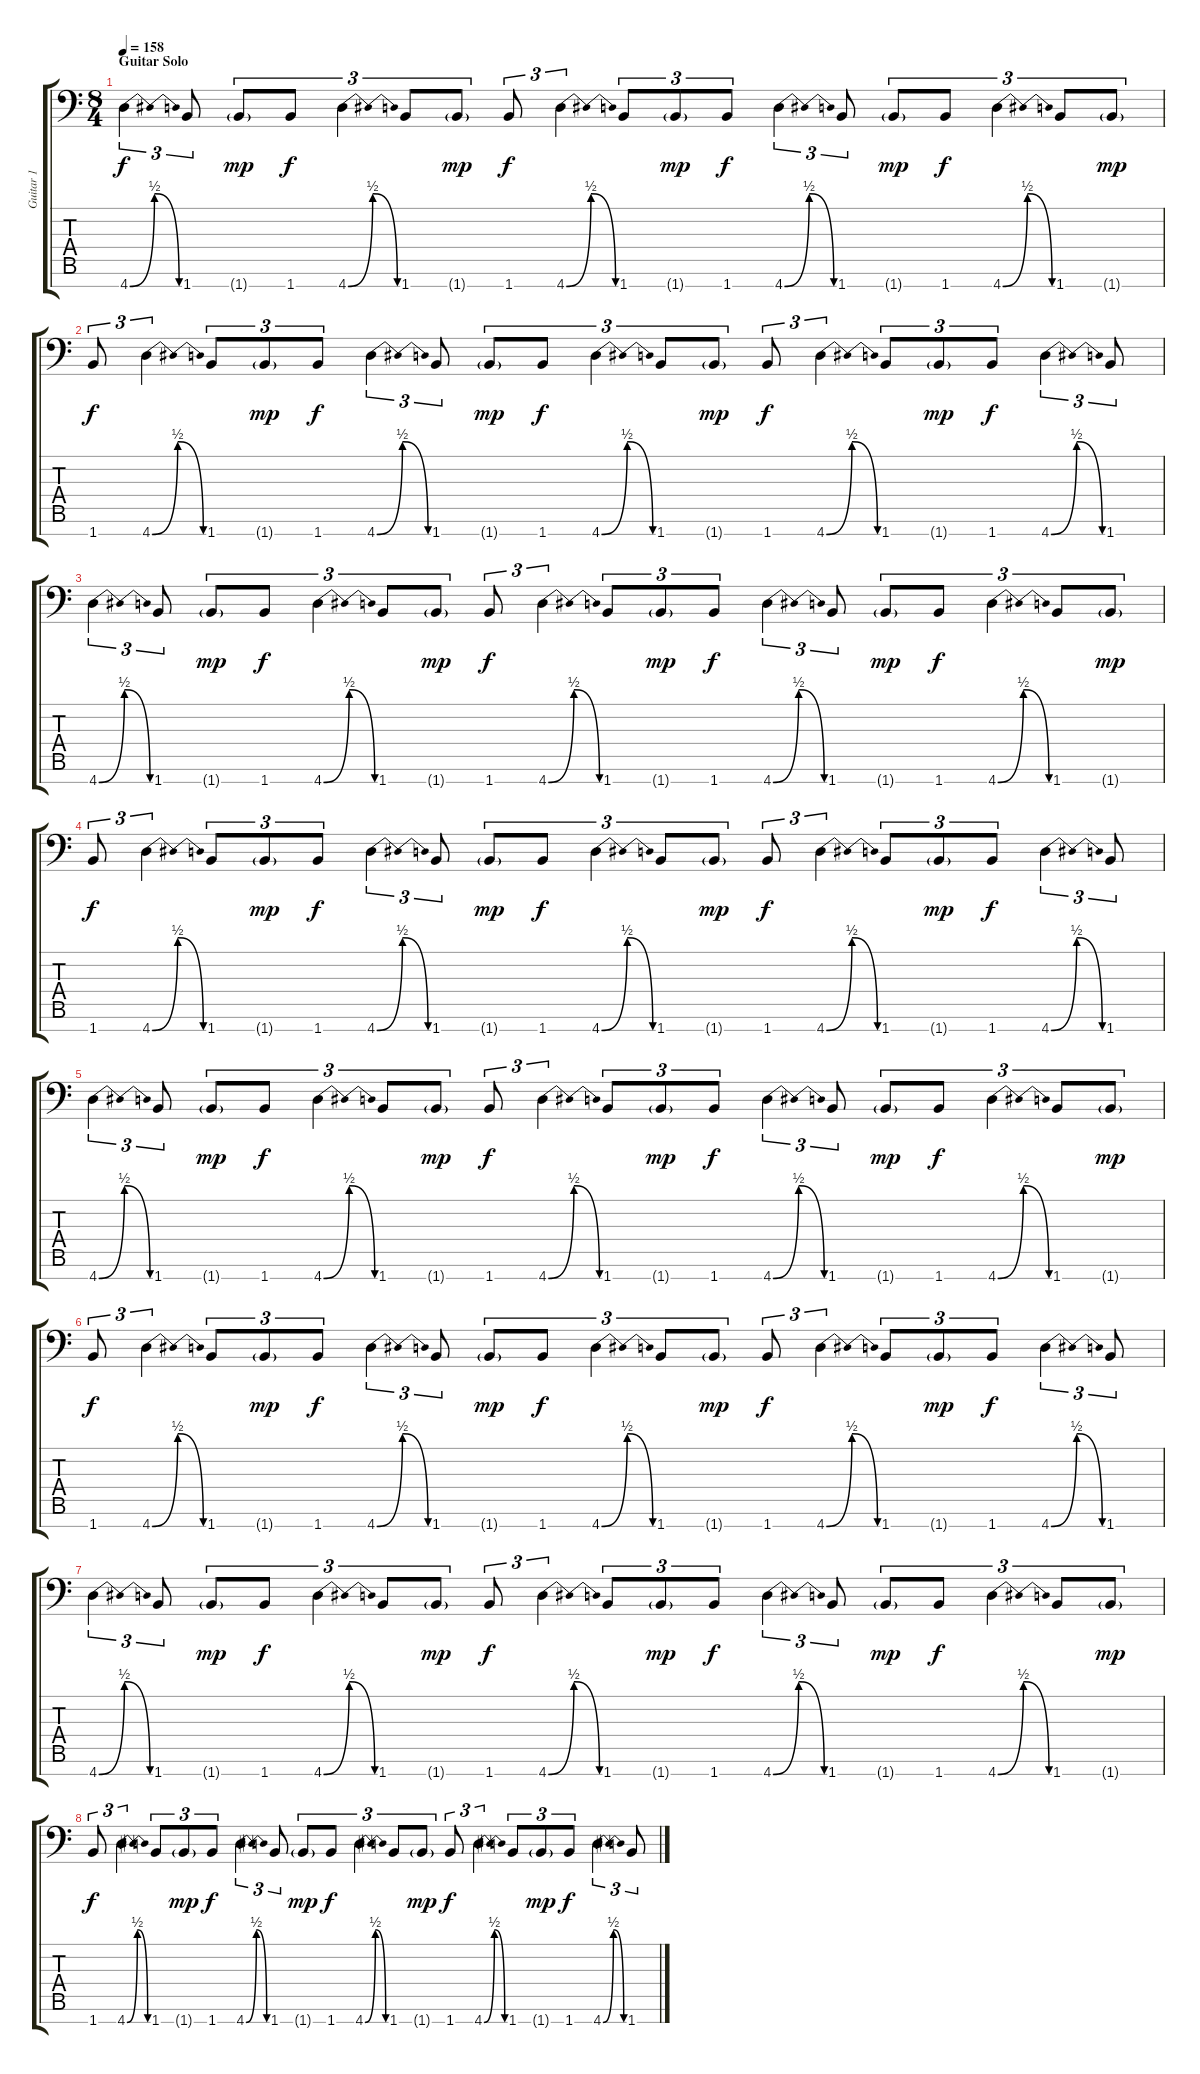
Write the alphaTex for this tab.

\track ("Guitar 1" "Guitar 1") {instrument acousticguitarsteel}
\staff {score tabs}
\tuning (Eb4 Bb3 Gb3 Db3 Ab2 Eb2 Bb1) {hide}
\ts (8 4)
\section ("" "Guitar Solo")
\tempo 158
\clef f4
\ks c
4.7{be (bendrelease 0 0 30 2 30 2 60 0)}.4{tu (3 2) dy f} 1.7.8{tu (3 2)} 1.7{g}.8{tu (3 2) dy mp} 1.7.8{tu (3 2) dy f} 4.7{be (bendrelease 0 0 30 2 30 2 60 0)}.4{tu (3 2)} 1.7.8{tu (3 2)} 1.7{g}.8{tu (3 2) dy mp} 1.7.8{tu (3 2) dy f} 4.7{be (bendrelease 0 0 30 2 30 2 60 0)}.4{tu (3 2)} 1.7.8{tu (3 2)} 1.7{g}.8{tu (3 2) dy mp} 1.7.8{tu (3 2) dy f} 4.7{be (bendrelease 0 0 30 2 30 2 60 0)}.4{tu (3 2)} 1.7.8{tu (3 2)} 1.7{g}.8{tu (3 2) dy mp} 1.7.8{tu (3 2) dy f} 4.7{be (bendrelease 0 0 30 2 30 2 60 0)}.4{tu (3 2)} 1.7.8{tu (3 2)} 1.7{g}.8{tu (3 2) dy mp} |
1.7.8{tu (3 2) dy f} 4.7{be (bendrelease 0 0 30 2 30 2 60 0)}.4{tu (3 2)} 1.7.8{tu (3 2)} 1.7{g}.8{tu (3 2) dy mp} 1.7.8{tu (3 2) dy f} 4.7{be (bendrelease 0 0 30 2 30 2 60 0)}.4{tu (3 2)} 1.7.8{tu (3 2)} 1.7{g}.8{tu (3 2) dy mp} 1.7.8{tu (3 2) dy f} 4.7{be (bendrelease 0 0 30 2 30 2 60 0)}.4{tu (3 2)} 1.7.8{tu (3 2)} 1.7{g}.8{tu (3 2) dy mp} 1.7.8{tu (3 2) dy f} 4.7{be (bendrelease 0 0 30 2 30 2 60 0)}.4{tu (3 2)} 1.7.8{tu (3 2)} 1.7{g}.8{tu (3 2) dy mp} 1.7.8{tu (3 2) dy f} 4.7{be (bendrelease 0 0 30 2 30 2 60 0)}.4{tu (3 2)} 1.7.8{tu (3 2)} |
4.7{be (bendrelease 0 0 30 2 30 2 60 0)}.4{tu (3 2)} 1.7.8{tu (3 2)} 1.7{g}.8{tu (3 2) dy mp} 1.7.8{tu (3 2) dy f} 4.7{be (bendrelease 0 0 30 2 30 2 60 0)}.4{tu (3 2)} 1.7.8{tu (3 2)} 1.7{g}.8{tu (3 2) dy mp} 1.7.8{tu (3 2) dy f} 4.7{be (bendrelease 0 0 30 2 30 2 60 0)}.4{tu (3 2)} 1.7.8{tu (3 2)} 1.7{g}.8{tu (3 2) dy mp} 1.7.8{tu (3 2) dy f} 4.7{be (bendrelease 0 0 30 2 30 2 60 0)}.4{tu (3 2)} 1.7.8{tu (3 2)} 1.7{g}.8{tu (3 2) dy mp} 1.7.8{tu (3 2) dy f} 4.7{be (bendrelease 0 0 30 2 30 2 60 0)}.4{tu (3 2)} 1.7.8{tu (3 2)} 1.7{g}.8{tu (3 2) dy mp} |
1.7.8{tu (3 2) dy f} 4.7{be (bendrelease 0 0 30 2 30 2 60 0)}.4{tu (3 2)} 1.7.8{tu (3 2)} 1.7{g}.8{tu (3 2) dy mp} 1.7.8{tu (3 2) dy f} 4.7{be (bendrelease 0 0 30 2 30 2 60 0)}.4{tu (3 2)} 1.7.8{tu (3 2)} 1.7{g}.8{tu (3 2) dy mp} 1.7.8{tu (3 2) dy f} 4.7{be (bendrelease 0 0 30 2 30 2 60 0)}.4{tu (3 2)} 1.7.8{tu (3 2)} 1.7{g}.8{tu (3 2) dy mp} 1.7.8{tu (3 2) dy f} 4.7{be (bendrelease 0 0 30 2 30 2 60 0)}.4{tu (3 2)} 1.7.8{tu (3 2)} 1.7{g}.8{tu (3 2) dy mp} 1.7.8{tu (3 2) dy f} 4.7{be (bendrelease 0 0 30 2 30 2 60 0)}.4{tu (3 2)} 1.7.8{tu (3 2)} |
4.7{be (bendrelease 0 0 30 2 30 2 60 0)}.4{tu (3 2)} 1.7.8{tu (3 2)} 1.7{g}.8{tu (3 2) dy mp} 1.7.8{tu (3 2) dy f} 4.7{be (bendrelease 0 0 30 2 30 2 60 0)}.4{tu (3 2)} 1.7.8{tu (3 2)} 1.7{g}.8{tu (3 2) dy mp} 1.7.8{tu (3 2) dy f} 4.7{be (bendrelease 0 0 30 2 30 2 60 0)}.4{tu (3 2)} 1.7.8{tu (3 2)} 1.7{g}.8{tu (3 2) dy mp} 1.7.8{tu (3 2) dy f} 4.7{be (bendrelease 0 0 30 2 30 2 60 0)}.4{tu (3 2)} 1.7.8{tu (3 2)} 1.7{g}.8{tu (3 2) dy mp} 1.7.8{tu (3 2) dy f} 4.7{be (bendrelease 0 0 30 2 30 2 60 0)}.4{tu (3 2)} 1.7.8{tu (3 2)} 1.7{g}.8{tu (3 2) dy mp} |
1.7.8{tu (3 2) dy f} 4.7{be (bendrelease 0 0 30 2 30 2 60 0)}.4{tu (3 2)} 1.7.8{tu (3 2)} 1.7{g}.8{tu (3 2) dy mp} 1.7.8{tu (3 2) dy f} 4.7{be (bendrelease 0 0 30 2 30 2 60 0)}.4{tu (3 2)} 1.7.8{tu (3 2)} 1.7{g}.8{tu (3 2) dy mp} 1.7.8{tu (3 2) dy f} 4.7{be (bendrelease 0 0 30 2 30 2 60 0)}.4{tu (3 2)} 1.7.8{tu (3 2)} 1.7{g}.8{tu (3 2) dy mp} 1.7.8{tu (3 2) dy f} 4.7{be (bendrelease 0 0 30 2 30 2 60 0)}.4{tu (3 2)} 1.7.8{tu (3 2)} 1.7{g}.8{tu (3 2) dy mp} 1.7.8{tu (3 2) dy f} 4.7{be (bendrelease 0 0 30 2 30 2 60 0)}.4{tu (3 2)} 1.7.8{tu (3 2)} |
4.7{be (bendrelease 0 0 30 2 30 2 60 0)}.4{tu (3 2)} 1.7.8{tu (3 2)} 1.7{g}.8{tu (3 2) dy mp} 1.7.8{tu (3 2) dy f} 4.7{be (bendrelease 0 0 30 2 30 2 60 0)}.4{tu (3 2)} 1.7.8{tu (3 2)} 1.7{g}.8{tu (3 2) dy mp} 1.7.8{tu (3 2) dy f} 4.7{be (bendrelease 0 0 30 2 30 2 60 0)}.4{tu (3 2)} 1.7.8{tu (3 2)} 1.7{g}.8{tu (3 2) dy mp} 1.7.8{tu (3 2) dy f} 4.7{be (bendrelease 0 0 30 2 30 2 60 0)}.4{tu (3 2)} 1.7.8{tu (3 2)} 1.7{g}.8{tu (3 2) dy mp} 1.7.8{tu (3 2) dy f} 4.7{be (bendrelease 0 0 30 2 30 2 60 0)}.4{tu (3 2)} 1.7.8{tu (3 2)} 1.7{g}.8{tu (3 2) dy mp} |
1.7.8{tu (3 2) dy f} 4.7{be (bendrelease 0 0 30 2 30 2 60 0)}.4{tu (3 2)} 1.7.8{tu (3 2)} 1.7{g}.8{tu (3 2) dy mp} 1.7.8{tu (3 2) dy f} 4.7{be (bendrelease 0 0 30 2 30 2 60 0)}.4{tu (3 2)} 1.7.8{tu (3 2)} 1.7{g}.8{tu (3 2) dy mp} 1.7.8{tu (3 2) dy f} 4.7{be (bendrelease 0 0 30 2 30 2 60 0)}.4{tu (3 2)} 1.7.8{tu (3 2)} 1.7{g}.8{tu (3 2) dy mp} 1.7.8{tu (3 2) dy f} 4.7{be (bendrelease 0 0 30 2 30 2 60 0)}.4{tu (3 2)} 1.7.8{tu (3 2)} 1.7{g}.8{tu (3 2) dy mp} 1.7.8{tu (3 2) dy f} 4.7{be (bendrelease 0 0 30 2 30 2 60 0)}.4{tu (3 2)} 1.7.8{tu (3 2)}
